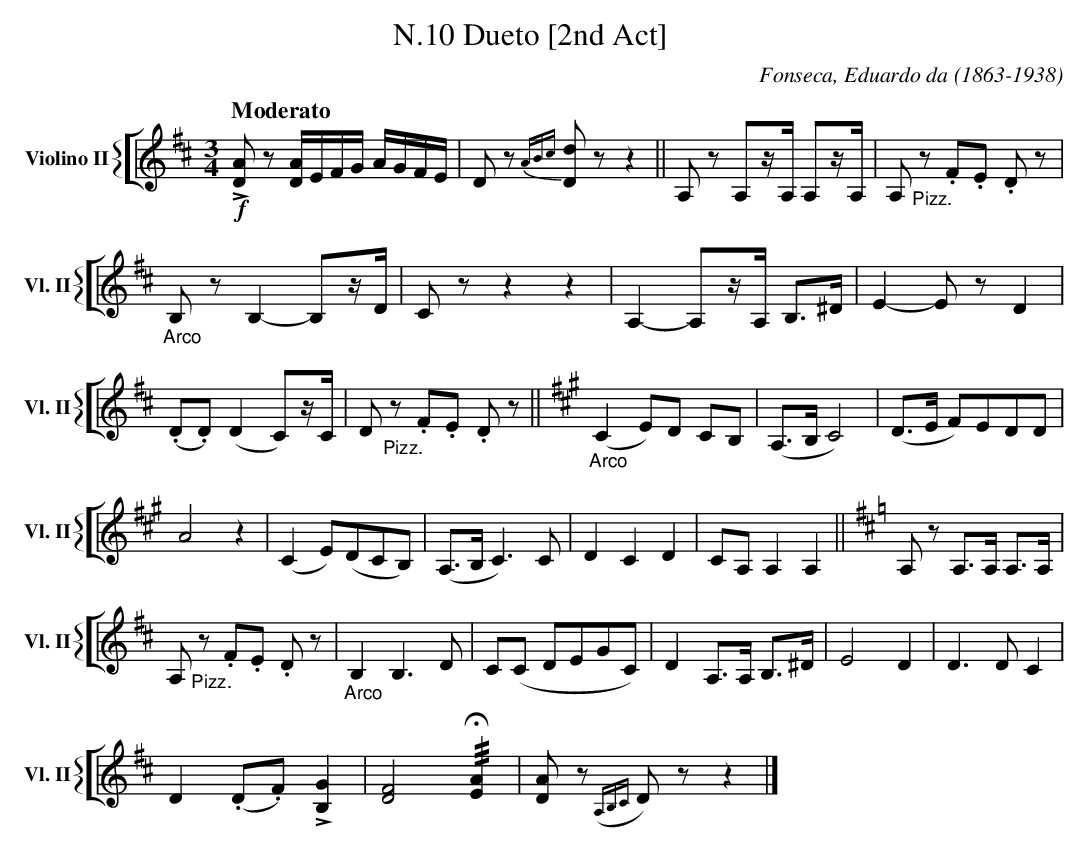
X:1
T:N.10 Dueto [2nd Act]
C:Fonseca, Eduardo da (1863-1938)
M:3/4
L:1/4
K:D
V: 3 clef=treble name="Violino II" sname="Vl. II"
%%staves [{ 3 }]
[Q:"Moderato"] !f! !>![DA]/z/ [DA]//E//F//G// A//G//F//E// | D/z/ {ABc}[Dd]/z/z || \
   A,/z/ A,/z//A,// A,/z//A,// |A,/"_Pizz."z/ .F/.E/ .D/z/ | \
  "_Arco"B,/z/B,-B,/z//D// | C/z/zz | A,-A,/z//A,// B,/>^D/ | E-E/z/D | (.D/.D/)(DC/)z//C// | \
  D/"_Pizz."z/ .F/.E/ .D/z/||[K:A]"_Arco"(CE/)D/ C/B,/ | (A,/>B,/C2) |(D/>E/ F/)E/D/D/ | A2z | \
  (CE/)(D/C/B,/) | (A,/>B,/C>)C | DCD | C/A,/A,A,||[K:D]A,/z/ A,/>A,/ A,/>A,/ | \
  A,/"_Pizz."z/ .F/.E/ .D/z/ | "_Arco"B,B,>D | C/(C/ D/E/G/C/) | DA,/>A,/ B,/>^D/ | E2D | D>DC |
 D(.D/.F/)!>![B,G] |[D2F2] !///!!fermata![EA] |[D/A/]z/ ({A,B,C} D/)z/z |] \
